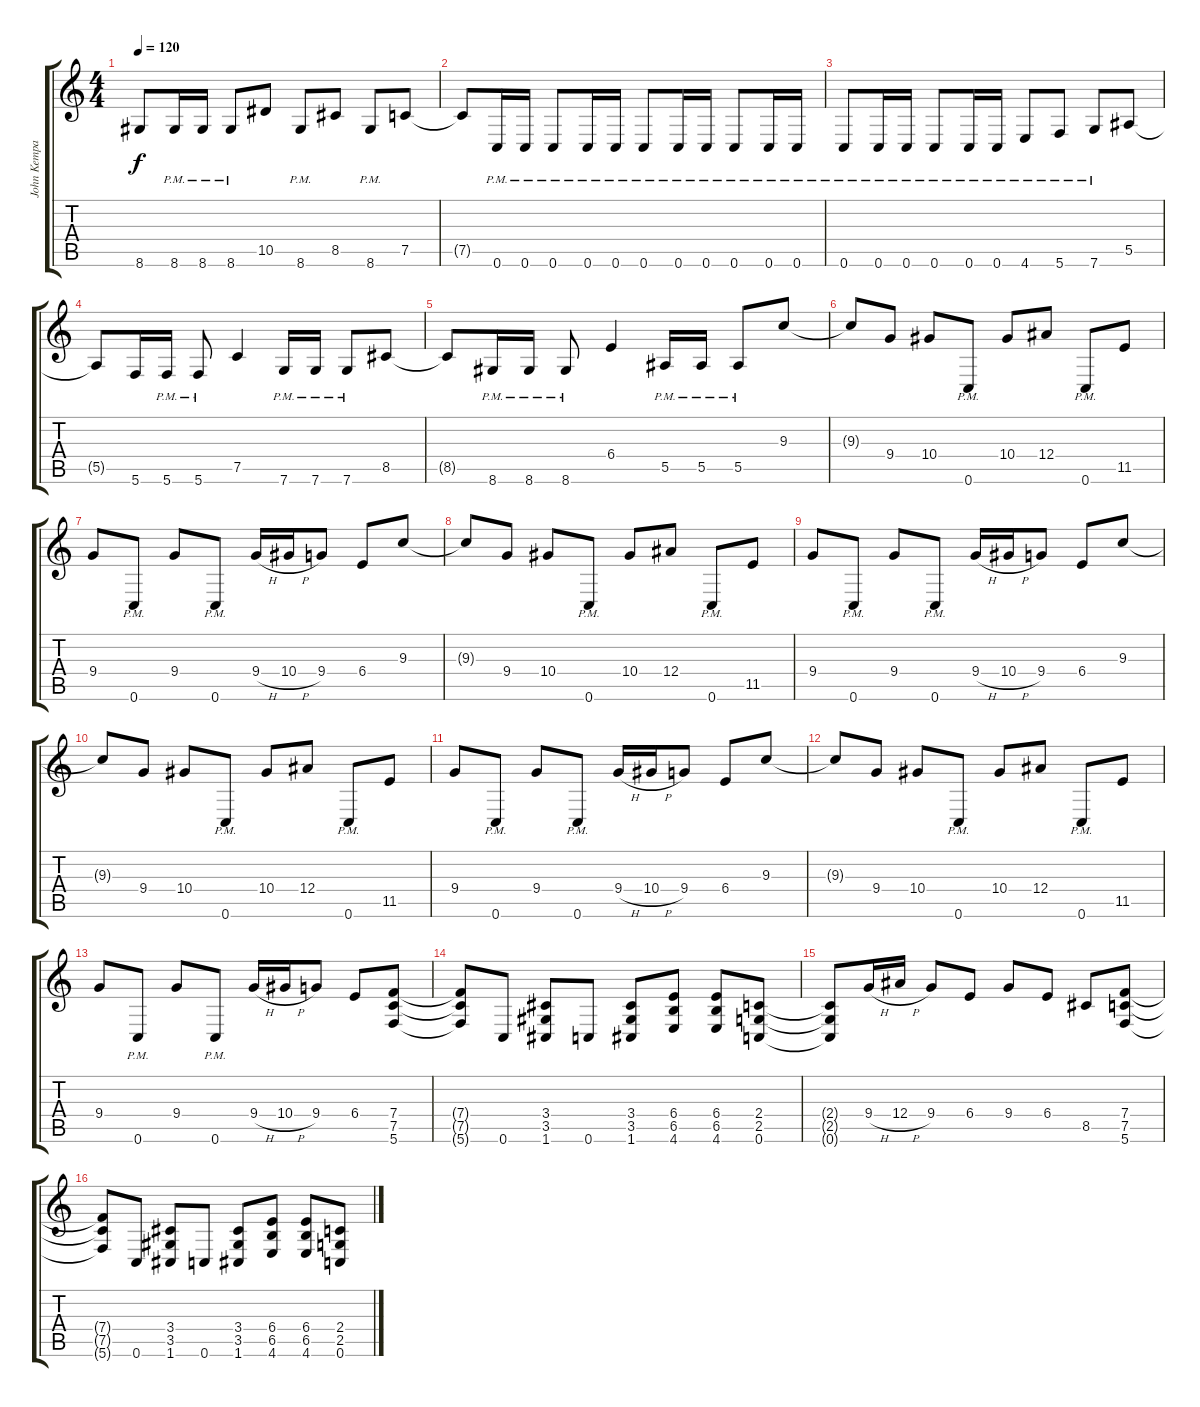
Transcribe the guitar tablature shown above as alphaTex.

\track ("John Kempainen (Rhythm Guitar)" "John Kempa") {instrument distortionguitar}
\staff {score tabs}
\tuning (C4 G3 Eb3 Bb2 F2 C2) {hide}
\ts (4 4)
\tempo 120
\clef g2
\ks c
8.6{t}.8{dy f} 8.6{pm}.16 8.6{pm}.16 8.6{pm}.8 10.5.8 8.6{pm}.8 8.5.8 8.6{pm}.8 7.5.8 |
7.5{t}.8 0.6{pm}.16 0.6{pm}.16 0.6{pm}.8 0.6{pm}.16 0.6{pm}.16 0.6{pm}.8 0.6{pm}.16 0.6{pm}.16 0.6{pm}.8 0.6{pm}.16 0.6{pm}.16 |
0.6{pm}.8 0.6{pm}.16 0.6{pm}.16 0.6{pm}.8 0.6{pm}.16 0.6{pm}.16 4.6{pm}.8 5.6{pm}.8 7.6{pm}.8 5.5.8 |
5.5{t}.8 5.6.16 5.6{pm}.16 5.6{pm}.8 7.5.4 7.6{pm}.16 7.6{pm}.16 7.6{pm}.8 8.5.8 |
8.5{t}.8 8.6{pm}.16 8.6{pm}.16 8.6{pm}.8 6.4.4 5.5{pm}.16 5.5{pm}.16 5.5{pm}.8 9.3.8 |
9.3{t}.8 9.4.8 10.4.8 0.6{pm}.8 10.4.8 12.4.8 0.6{pm}.8 11.5.8 |
9.4.8 0.6{pm}.8 9.4.8 0.6{pm}.8 9.4{h}.16 10.4{h}.16 9.4.8 6.4.8 9.3.8 |
9.3{t}.8 9.4.8 10.4.8 0.6{pm}.8 10.4.8 12.4.8 0.6{pm}.8 11.5.8 |
9.4.8 0.6{pm}.8 9.4.8 0.6{pm}.8 9.4{h}.16 10.4{h}.16 9.4.8 6.4.8 9.3.8 |
9.3{t}.8 9.4.8 10.4.8 0.6{pm}.8 10.4.8 12.4.8 0.6{pm}.8 11.5.8 |
9.4.8 0.6{pm}.8 9.4.8 0.6{pm}.8 9.4{h}.16 10.4{h}.16 9.4.8 6.4.8 9.3.8 |
9.3{t}.8 9.4.8 10.4.8 0.6{pm}.8 10.4.8 12.4.8 0.6{pm}.8 11.5.8 |
9.4.8 0.6{pm}.8 9.4.8 0.6{pm}.8 9.4{h}.16 10.4{h}.16 9.4.8 6.4.8 (7.4 7.5 5.6).8 |
(7.4{t} 7.5{t} 5.6{t}).8 0.6.8 (3.4 3.5 1.6).8 0.6.8 (3.4 3.5 1.6).8 (6.4 6.5 4.6).8 (6.4 6.5 4.6).8 (2.4 2.5 0.6).8 |
(2.4{t} 2.5{t} 0.6{t}).8 9.4{h}.16 12.4{h}.16 9.4.8 6.4.8 9.4.8 6.4.8 8.5.8 (7.4 7.5 5.6).8 |
(7.4{t} 7.5{t} 5.6{t}).8 0.6.8 (3.4 3.5 1.6).8 0.6.8 (3.4 3.5 1.6).8 (6.4 6.5 4.6).8 (6.4 6.5 4.6).8 (2.4 2.5 0.6).8
